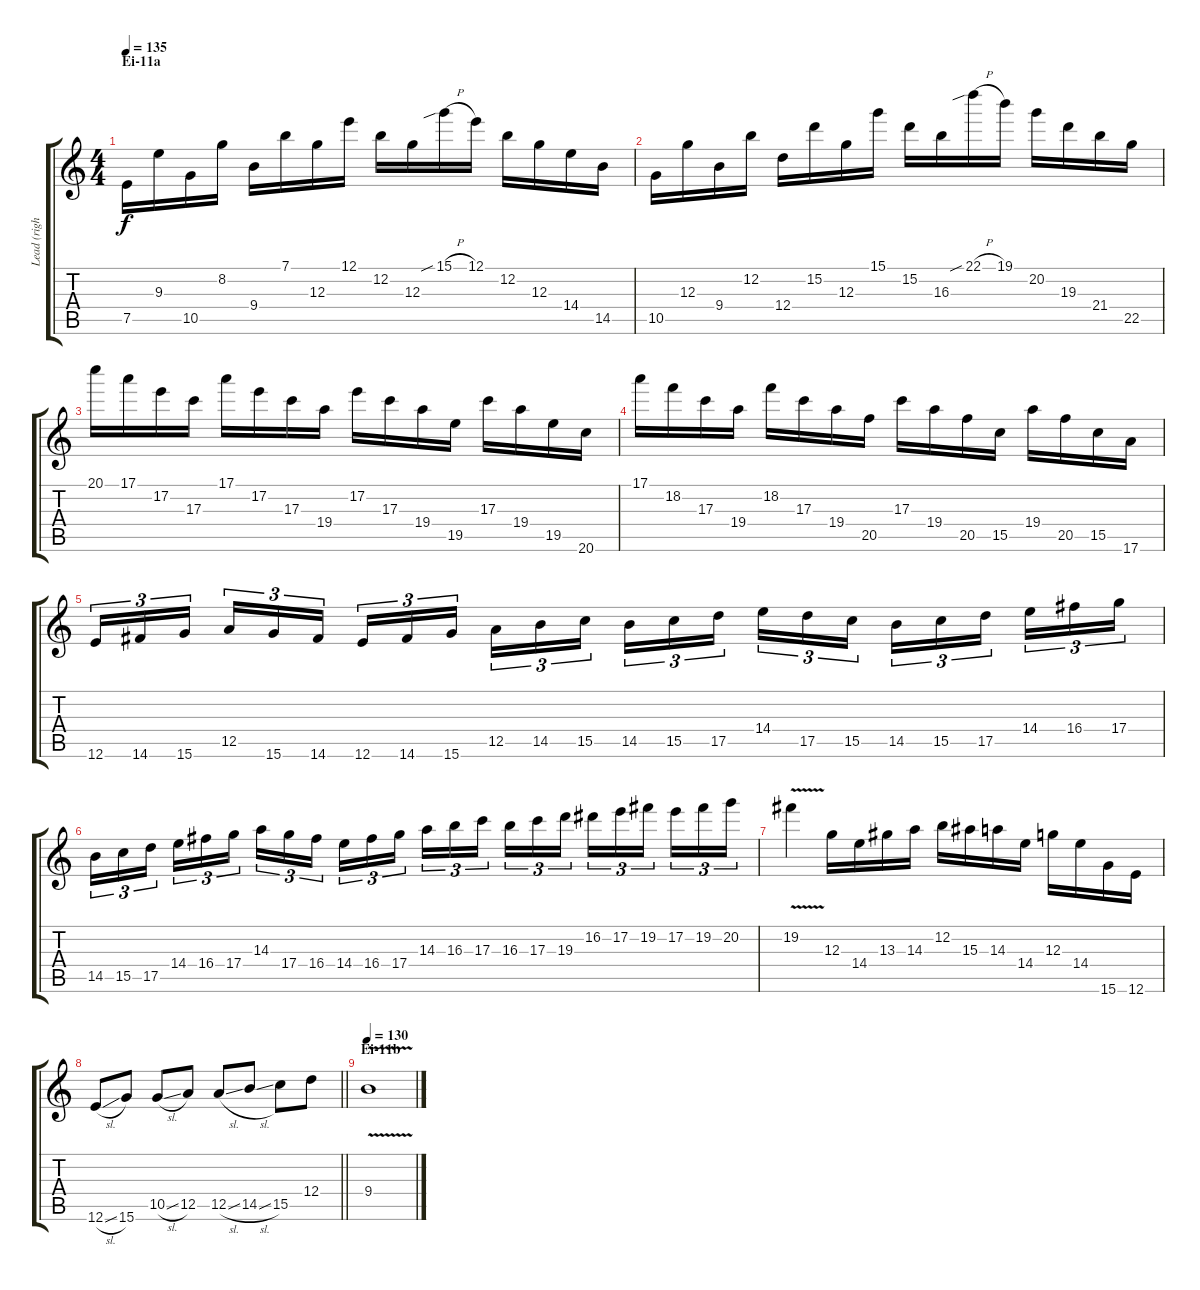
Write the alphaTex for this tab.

\track ("Lead (right)" "Lead (righ") {instrument electricguitarjazz}
\staff {score tabs}
\tuning (E4 B3 G3 D3 A2 E2) {hide}
\ts (4 4)
\section ("" "Ei-11a")
\tempo 135
\clef g2
\ks c
7.5.16{dy f} 9.3.16 10.5.16 8.2.16 9.4.16 7.1.16 12.3.16 12.1.16 12.2.16 12.3.16 15.1{sib h}.16 12.1.16 12.2.16 12.3.16 14.4.16 14.5.16 |
10.5.16 12.3.16 9.4.16 12.2.16 12.4.16 15.2.16 12.3.16 15.1.16 15.2.16 16.3.16 22.1{sib h}.16 19.1.16 20.2.16 19.3.16 21.4.16 22.5.16 |
20.1.16 17.1.16 17.2.16 17.3.16 17.1.16 17.2.16 17.3.16 19.4.16 17.2.16 17.3.16 19.4.16 19.5.16 17.3.16 19.4.16 19.5.16 20.6.16 |
17.1.16 18.2.16 17.3.16 19.4.16 18.2.16 17.3.16 19.4.16 20.5.16 17.3.16 19.4.16 20.5.16 15.5.16 19.4.16 20.5.16 15.5.16 17.6.16 |
12.6.16{tu (3 2)} 14.6.16{tu (3 2)} 15.6.16{tu (3 2) beam splitsecondary} 12.5.16{tu (3 2)} 15.6.16{tu (3 2)} 14.6.16{tu (3 2)} 12.6.16{tu (3 2)} 14.6.16{tu (3 2)} 15.6.16{tu (3 2) beam splitsecondary} 12.5.16{tu (3 2)} 14.5.16{tu (3 2)} 15.5.16{tu (3 2)} 14.5.16{tu (3 2)} 15.5.16{tu (3 2)} 17.5.16{tu (3 2) beam splitsecondary} 14.4.16{tu (3 2)} 17.5.16{tu (3 2)} 15.5.16{tu (3 2)} 14.5.16{tu (3 2)} 15.5.16{tu (3 2)} 17.5.16{tu (3 2) beam splitsecondary} 14.4.16{tu (3 2)} 16.4.16{tu (3 2)} 17.4.16{tu (3 2)} |
14.5.16{tu (3 2)} 15.5.16{tu (3 2)} 17.5.16{tu (3 2) beam splitsecondary} 14.4.16{tu (3 2)} 16.4.16{tu (3 2)} 17.4.16{tu (3 2)} 14.3.16{tu (3 2)} 17.4.16{tu (3 2)} 16.4.16{tu (3 2) beam splitsecondary} 14.4.16{tu (3 2)} 16.4.16{tu (3 2)} 17.4.16{tu (3 2)} 14.3.16{tu (3 2)} 16.3.16{tu (3 2)} 17.3.16{tu (3 2) beam splitsecondary} 16.3.16{tu (3 2)} 17.3.16{tu (3 2)} 19.3.16{tu (3 2)} 16.2.16{tu (3 2)} 17.2.16{tu (3 2)} 19.2.16{tu (3 2) beam splitsecondary} 17.2.16{tu (3 2)} 19.2.16{tu (3 2)} 20.2.16{tu (3 2)} |
19.2{v}.4 12.3.16 14.4.16 13.3.16 14.3.16 12.2.16 15.3.16 14.3.16 14.4.16 12.3.16 14.4.16 15.6.16 12.6.16 |
\barLineRight lightlight
12.6{sl}.8 15.6.8 10.5{sl}.8 12.5.8 12.5{sl}.8 14.5{sl}.8 15.5.8 12.4.8 |
\section ("" "Ei-11b")
\tempo 130
9.4{v}.1
